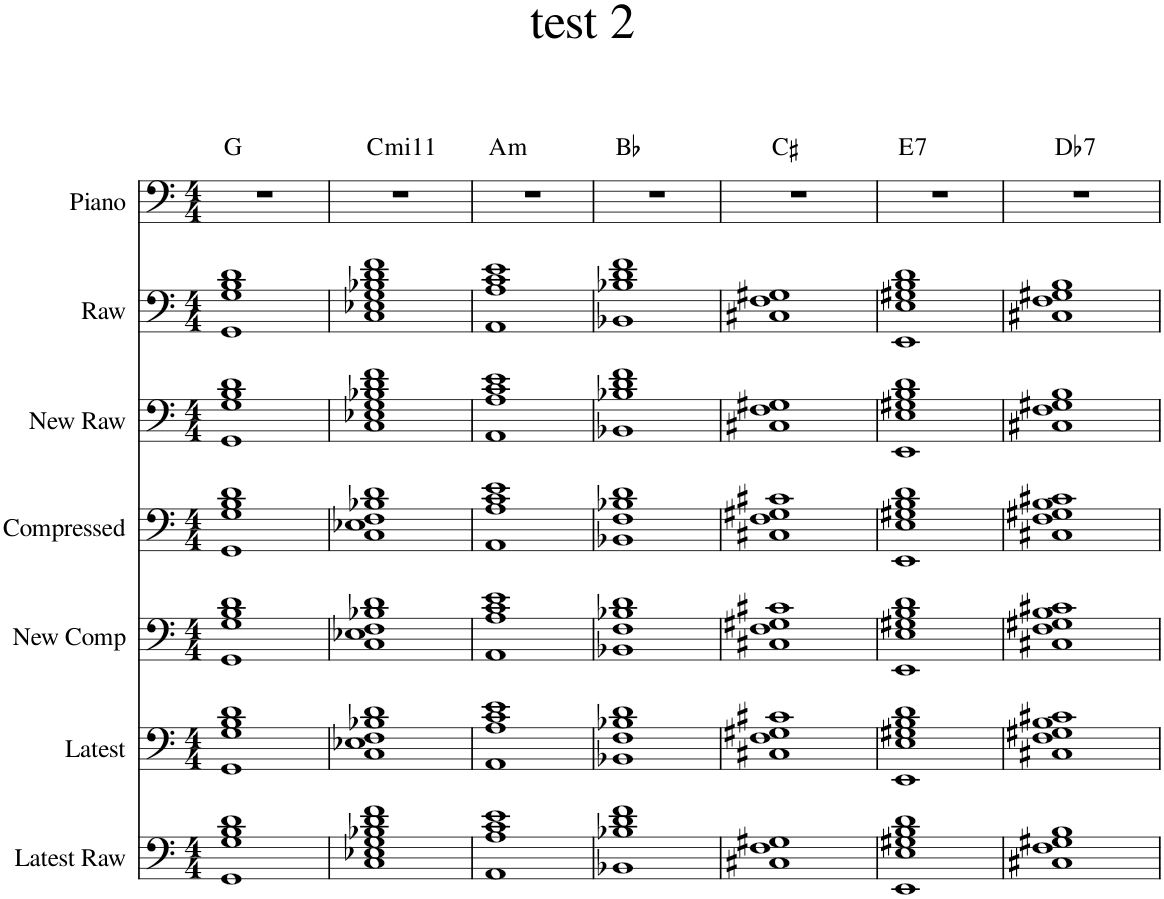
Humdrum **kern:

**kern	**kern	**kern	**kern	**kern	**kern	**kern	**harte
*part7	*part6	*part5	*part4	*part3	*part2	*part1	*part1
*staff7	*staff6	*staff5	*staff4	*staff3	*staff2	*staff1	*
*I"Latest Raw	*I"Latest	*I"New Comp	*I"Compressed	*I"New Raw	*I"Raw	*I"Piano	*
*I'LatRaw	*I'Latest	*I'New Comp	*I'Compressed	*I'New Raw	*I'Raw	*I'Pno.	*
*clefF4	*clefF4	*clefF4	*clefF4	*clefF4	*clefF4	*clefF4	*
*k[]	*k[]	*k[]	*k[]	*k[]	*k[]	*k[]	*
*M4/4	*M4/4	*M4/4	*M4/4	*M4/4	*M4/4	*M4/4	*
=1	=1	=1	=1	=1	=1	=1	=1
1GG 1G 1B 1d	1GG 1G 1B 1d	1GG 1G 1B 1d	1GG 1G 1B 1d	1GG 1G 1B 1d	1GG 1G 1B 1d	1r	G:maj
=2	=2	=2	=2	=2	=2	=2	=2
!	!	!	!	!	!	!	!LO:H:kt=mi11
1C 1E-X 1G 1B-X 1d 1f	1C 1E-X 1F 1B-X 1d	1C 1E-X 1F 1B-X 1d	1C 1E-X 1F 1B-X 1d	1C 1E-X 1G 1B-X 1d 1f	1C 1E-X 1G 1B-X 1d 1f	1r	C:min9(11)
=3	=3	=3	=3	=3	=3	=3	=3
!	!	!	!	!	!	!	!LO:H:kt=m
1AA 1A 1c 1e	1AA 1A 1c 1e	1AA 1A 1c 1e	1AA 1A 1c 1e	1AA 1A 1c 1e	1AA 1A 1c 1e	1r	A:min
=4	=4	=4	=4	=4	=4	=4	=4
1BB-X 1B-X 1d 1f	1BB-X 1F 1B-X 1d	1BB-X 1F 1B-X 1d	1BB-X 1F 1B-X 1d	1BB-X 1B-X 1d 1f	1BB-X 1B-X 1d 1f	1r	Bb:maj
=5	=5	=5	=5	=5	=5	=5	=5
1C#X 1F 1G#X	1C#X 1F 1G#X 1c#X	1C#X 1F 1G#X 1c#X	1C#X 1F 1G#X 1c#X	1C#X 1F 1G#X	1C#X 1F 1G#X	1r	C#:maj
=6	=6	=6	=6	=6	=6	=6	=6
!	!	!	!	!	!	!	!LO:H:kt=7
1EE 1E 1G#X 1B 1d	1EE 1E 1G#X 1B 1d	1EE 1E 1G#X 1B 1d	1EE 1E 1G#X 1B 1d	1EE 1E 1G#X 1B 1d	1EE 1E 1G#X 1B 1d	1r	E:7
=7	=7	=7	=7	=7	=7	=7	=7
!	!	!	!	!	!	!	!LO:H:kt=7
1C#X 1F 1G#X 1B	1C#X 1F 1G#X 1B 1c#X	1C#X 1F 1G#X 1B 1c#X	1C#X 1F 1G#X 1B 1c#X	1C#X 1F 1G#X 1B	1C#X 1F 1G#X 1B	1r	Db:7
=	=	=	=	=	=	=	=
*-	*-	*-	*-	*-	*-	*-	*-
